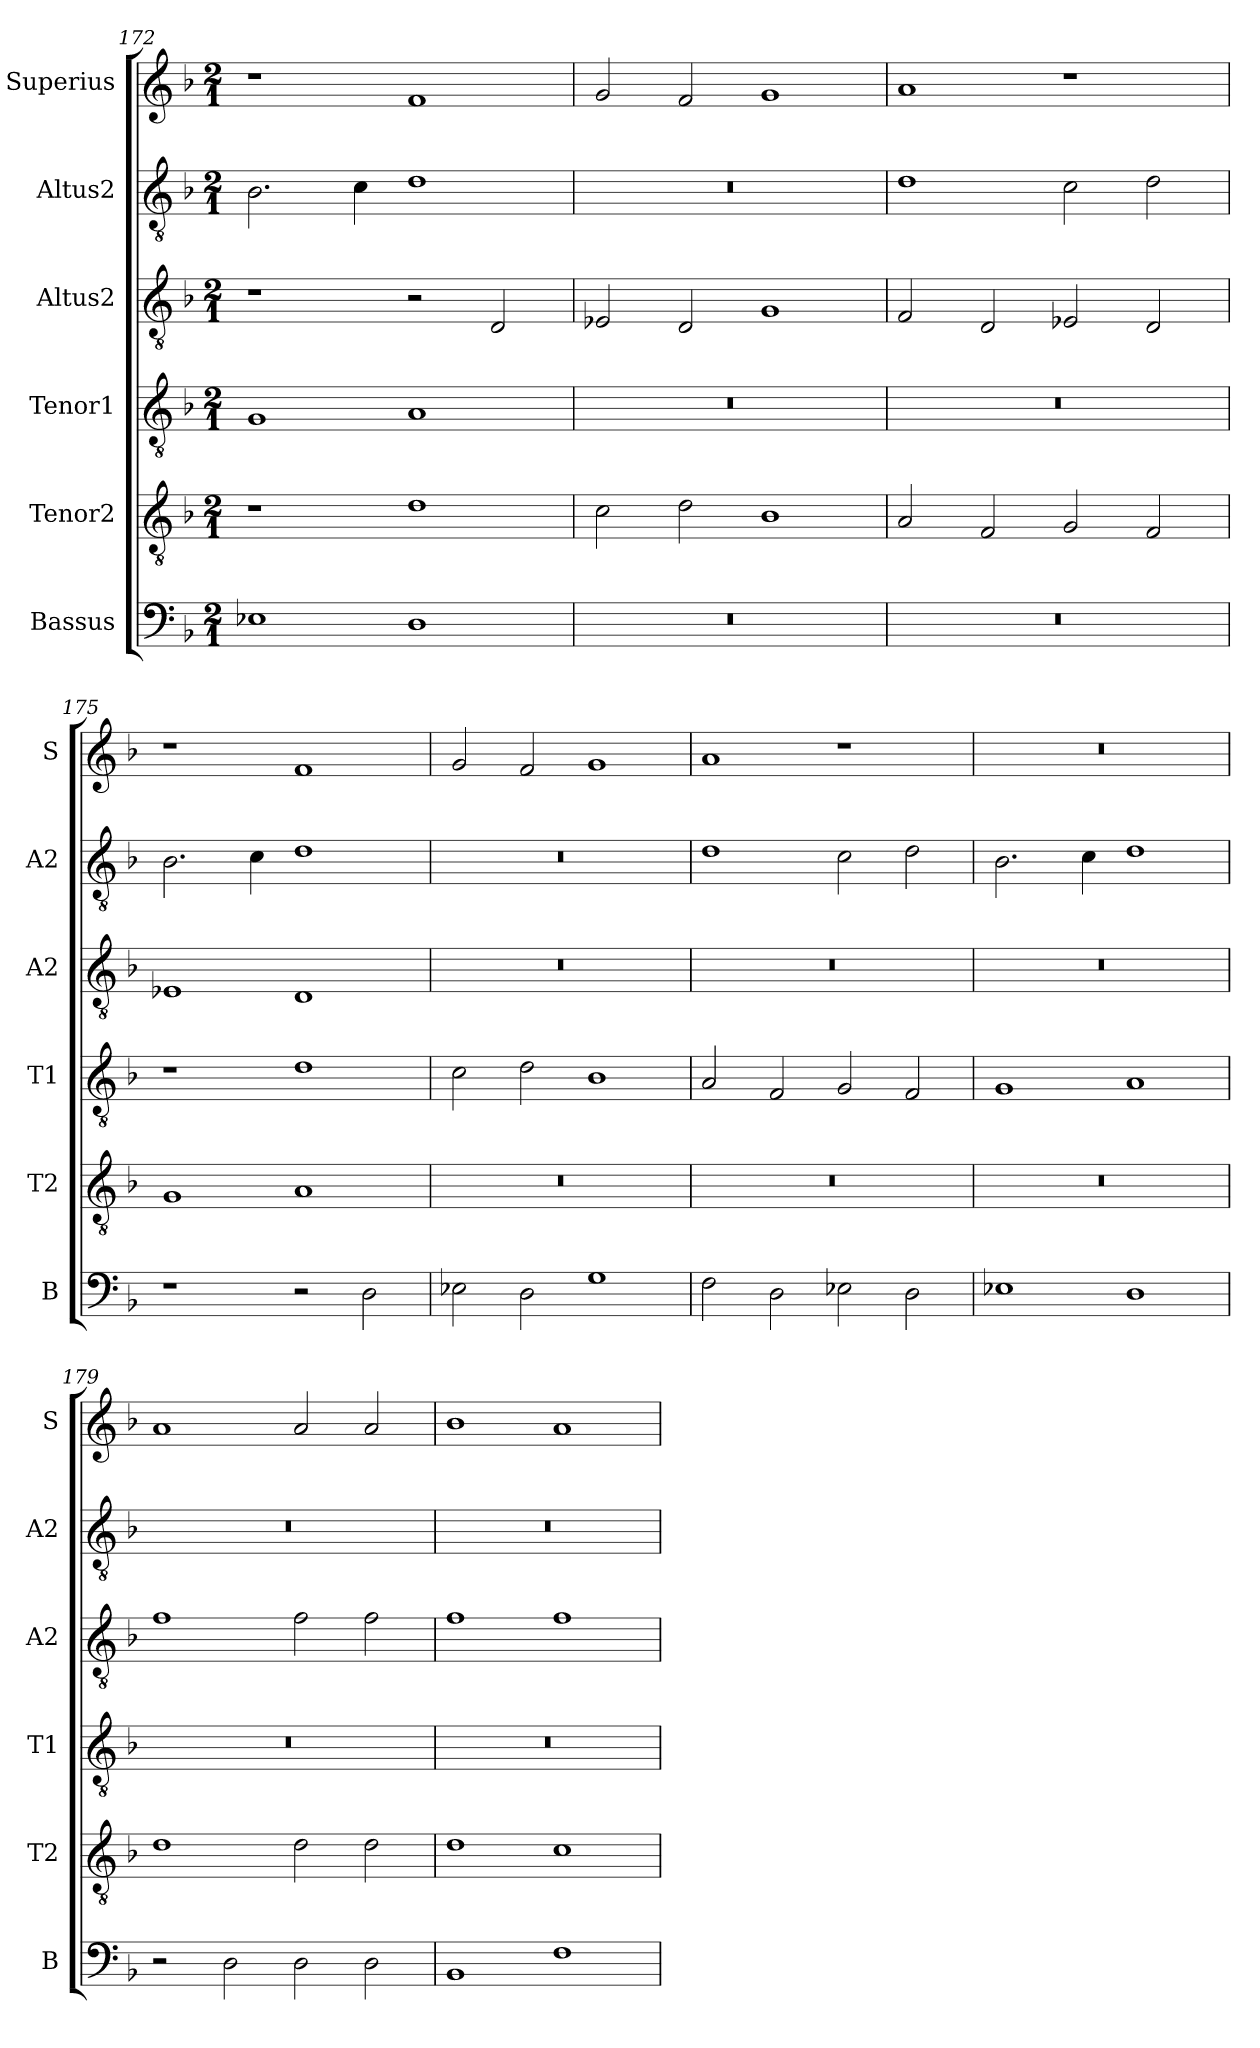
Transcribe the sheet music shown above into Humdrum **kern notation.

**kern	**kern	**kern	**kern	**kern	**kern
*part6	*part5	*part4	*part3	*part2	*part1
*staff6	*staff5	*staff4	*staff3	*staff2	*staff1
*I"Bassus	*I"Tenor2	*I"Tenor1	*I"Altus2	*I"Altus2	*I"Superius
*I'B	*I'T2	*I'T1	*I'A2	*I'A2	*I'S
*clefF4	*clefGv2	*clefGv2	*clefGv2	*clefGv2	*clefG2
*k[b-]	*k[b-]	*k[b-]	*k[b-]	*k[b-]	*k[b-]
*M2/1	*M2/1	*M2/1	*M2/1	*M2/1	*M2/1
=172	=172	=172	=172	=172	=172
1E-X	1r	1G	1r	2.B-\	1r
.	.	.	.	4c\	.
1D	1d	1A	2r	1d	1f
.	.	.	2D/	.	.
=173	=173	=173	=173	=173	=173
0r	2c\	0r	2E-X/	0r	2g/
.	2d\	.	2D/	.	2f/
.	1B-	.	1G	.	1g
=174	=174	=174	=174	=174	=174
0r	2A/	0r	2F/	1d	1a
.	2F/	.	2D/	.	.
.	2G/	.	2E-X/	2c\	1r
.	2F/	.	2D/	2d\	.
=175	=175	=175	=175	=175	=175
1r	1G	1r	1E-X	2.B-\	1r
.	.	.	.	4c\	.
2r	1A	1d	1D	1d	1f
2D\	.	.	.	.	.
=176	=176	=176	=176	=176	=176
2E-X\	0r	2c\	0r	0r	2g/
2D\	.	2d\	.	.	2f/
1G	.	1B-	.	.	1g
=177	=177	=177	=177	=177	=177
2F\	0r	2A/	0r	1d	1a
2D\	.	2F/	.	.	.
2E-X\	.	2G/	.	2c\	1r
2D\	.	2F/	.	2d\	.
=178	=178	=178	=178	=178	=178
1E-X	0r	1G	0r	2.B-\	0r
.	.	.	.	4c\	.
1D	.	1A	.	1d	.
=179	=179	=179	=179	=179	=179
2r	1d	0r	1f	0r	1a
2D\	.	.	.	.	.
2D\	2d\	.	2f\	.	2a/
2D\	2d\	.	2f\	.	2a/
=180	=180	=180	=180	=180	=180
1BB-	1d	0r	1f	0r	1b-
1F	1c	.	1f	.	1a
=	=	=	=	=	=
*-	*-	*-	*-	*-	*-
